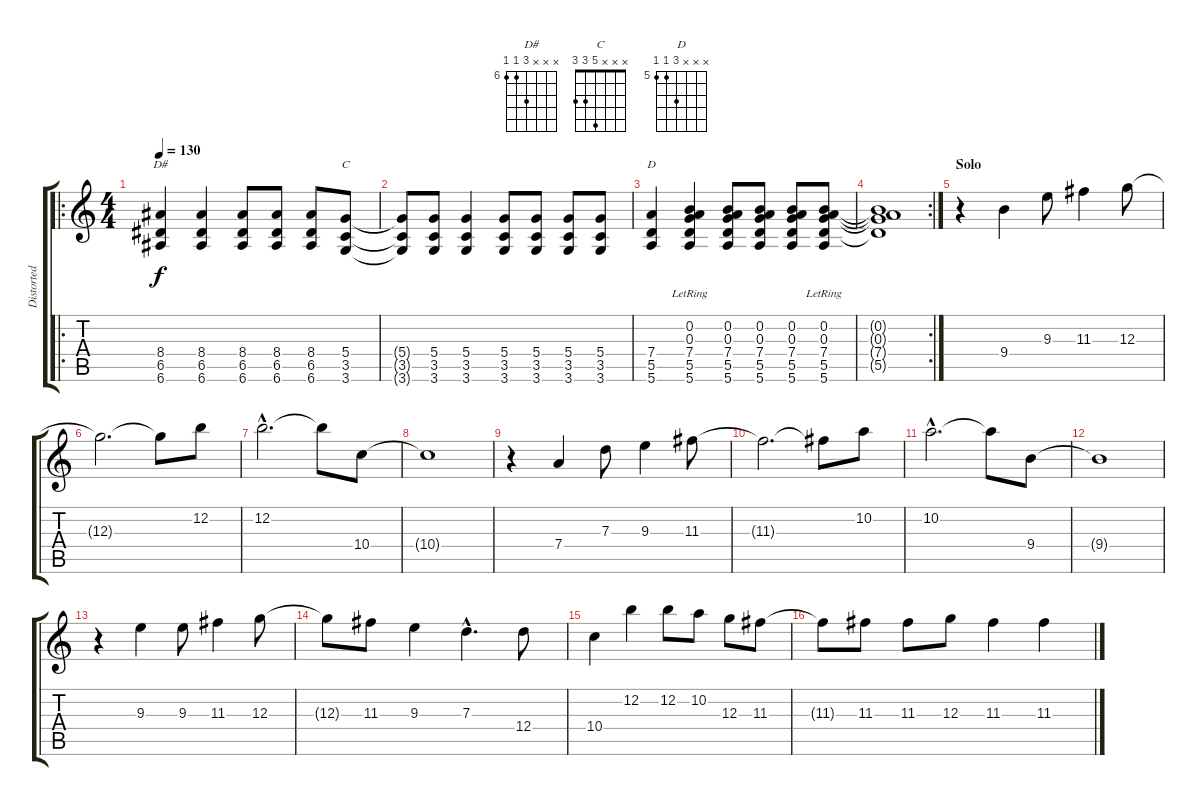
\track ("Distorted Gtr" "Distorted ") {instrument distortionguitar}
\staff {score tabs}
\tuning (E4 B3 G3 D3 A2 E2) {hide}
\chord ("D#" x x x 8 6 6) {firstfret 6}
\chord ("C" x x x 5 3 3)
\chord ("D" x x x 7 5 5) {firstfret 5}
\ro
\ts (4 4)
\tempo 130
\clef g2
\ks c
(8.4 6.5 6.6).4{ch "D#" dy f} (8.4 6.5 6.6).4 (8.4 6.5 6.6).8 (8.4 6.5 6.6).8 (8.4 6.5 6.6).8 (5.4 3.5 3.6).8{ch "C"} |
(5.4{t} 3.5{t} 3.6{t}).8 (5.4 3.5 3.6).8 (5.4 3.5 3.6).4 (5.4 3.5 3.6).8 (5.4 3.5 3.6).8 (5.4 3.5 3.6).8 (5.4 3.5 3.6).8 |
(7.4 5.5 5.6).4{ch "D"} (0.2 0.3{lr} 7.4 5.5 5.6).4 (0.2 0.3 7.4 5.5 5.6).8 (0.2 0.3 7.4 5.5 5.6).8 (0.2 0.3 7.4 5.5 5.6).8 (0.2{lr} 0.3{lr} 7.4{lr} 5.5{lr} 5.6{lr}).8 |
\rc 2
(0.2{t} 0.3{t} 7.4{t} 5.5{t}).1 |
\section ("" "Solo")
r.4 9.4.4 9.3.8 11.3.4 12.3.8 |
12.3{t}.2{d} 12.3{t}.8 12.2.8 |
12.2{hac}.2{d} 12.2{t}.8 10.4.8 |
10.4{t}.1 |
r.4 7.4.4 7.3.8 9.3.4 11.3.8 |
11.3{t}.2{d} 11.3{t}.8 10.2.8 |
10.2{hac}.2{d} 10.2{t}.8 9.4.8 |
9.4{t}.1 |
r.4 9.3.4 9.3.8 11.3.4 12.3.8 |
12.3{t}.8 11.3.8 9.3.4 7.3{hac}.4{d} 12.4.8 |
10.4.4 12.2.4 12.2.8 10.2.8 12.3.8 11.3.8 |
11.3{t}.8 11.3.8 11.3.8 12.3.8 11.3.4 11.3.4
